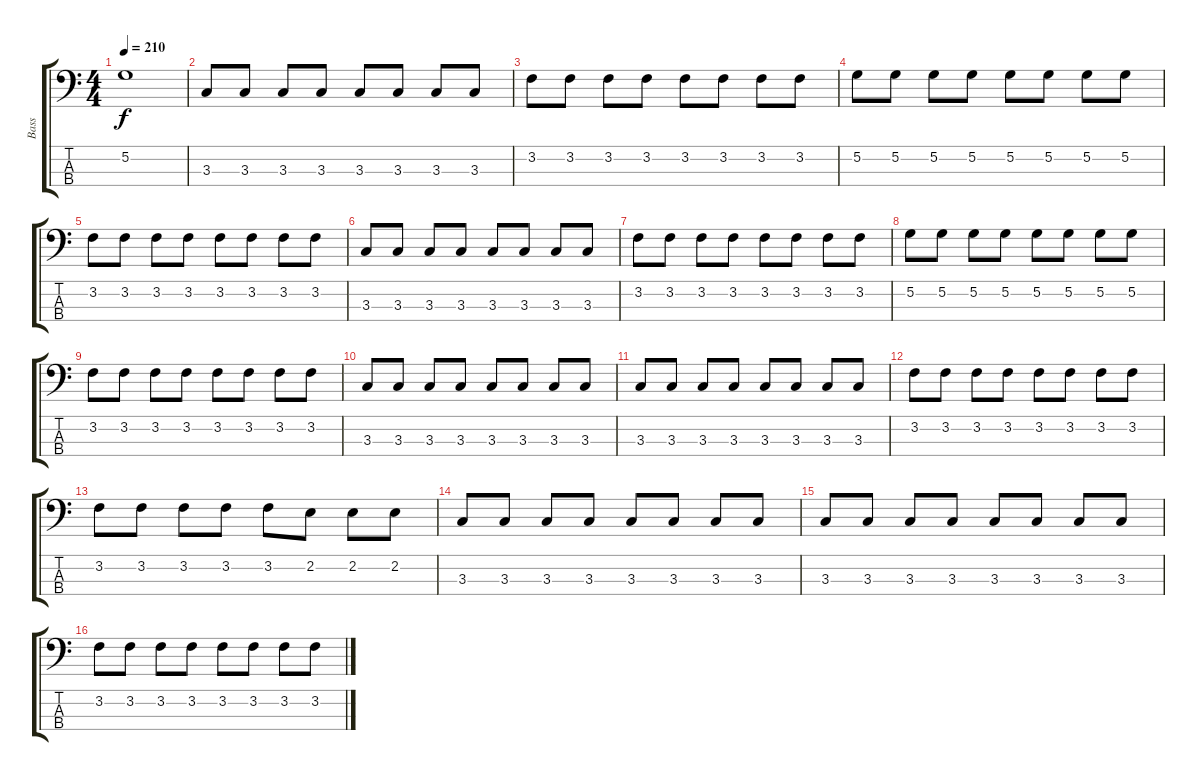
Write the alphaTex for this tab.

\track ("Bass" "Bass") {instrument electricbasspick}
\staff {score tabs}
\tuning (G2 D2 A1 E1) {hide}
\ts (4 4)
\tempo 210
\clef f4
\ks c
5.2{t}.1{dy f} |
3.3.8 3.3.8 3.3.8 3.3.8 3.3.8 3.3.8 3.3.8 3.3.8 |
3.2.8 3.2.8 3.2.8 3.2.8 3.2.8 3.2.8 3.2.8 3.2.8 |
5.2.8 5.2.8 5.2.8 5.2.8 5.2.8 5.2.8 5.2.8 5.2.8 |
3.2.8 3.2.8 3.2.8 3.2.8 3.2.8 3.2.8 3.2.8 3.2.8 |
3.3.8 3.3.8 3.3.8 3.3.8 3.3.8 3.3.8 3.3.8 3.3.8 |
3.2.8 3.2.8 3.2.8 3.2.8 3.2.8 3.2.8 3.2.8 3.2.8 |
5.2.8 5.2.8 5.2.8 5.2.8 5.2.8 5.2.8 5.2.8 5.2.8 |
3.2.8 3.2.8 3.2.8 3.2.8 3.2.8 3.2.8 3.2.8 3.2.8 |
3.3.8 3.3.8 3.3.8 3.3.8 3.3.8 3.3.8 3.3.8 3.3.8 |
3.3.8 3.3.8 3.3.8 3.3.8 3.3.8 3.3.8 3.3.8 3.3.8 |
3.2.8 3.2.8 3.2.8 3.2.8 3.2.8 3.2.8 3.2.8 3.2.8 |
3.2.8 3.2.8 3.2.8 3.2.8 3.2.8 2.2.8 2.2.8 2.2.8 |
3.3.8 3.3.8 3.3.8 3.3.8 3.3.8 3.3.8 3.3.8 3.3.8 |
3.3.8 3.3.8 3.3.8 3.3.8 3.3.8 3.3.8 3.3.8 3.3.8 |
3.2.8 3.2.8 3.2.8 3.2.8 3.2.8 3.2.8 3.2.8 3.2.8
